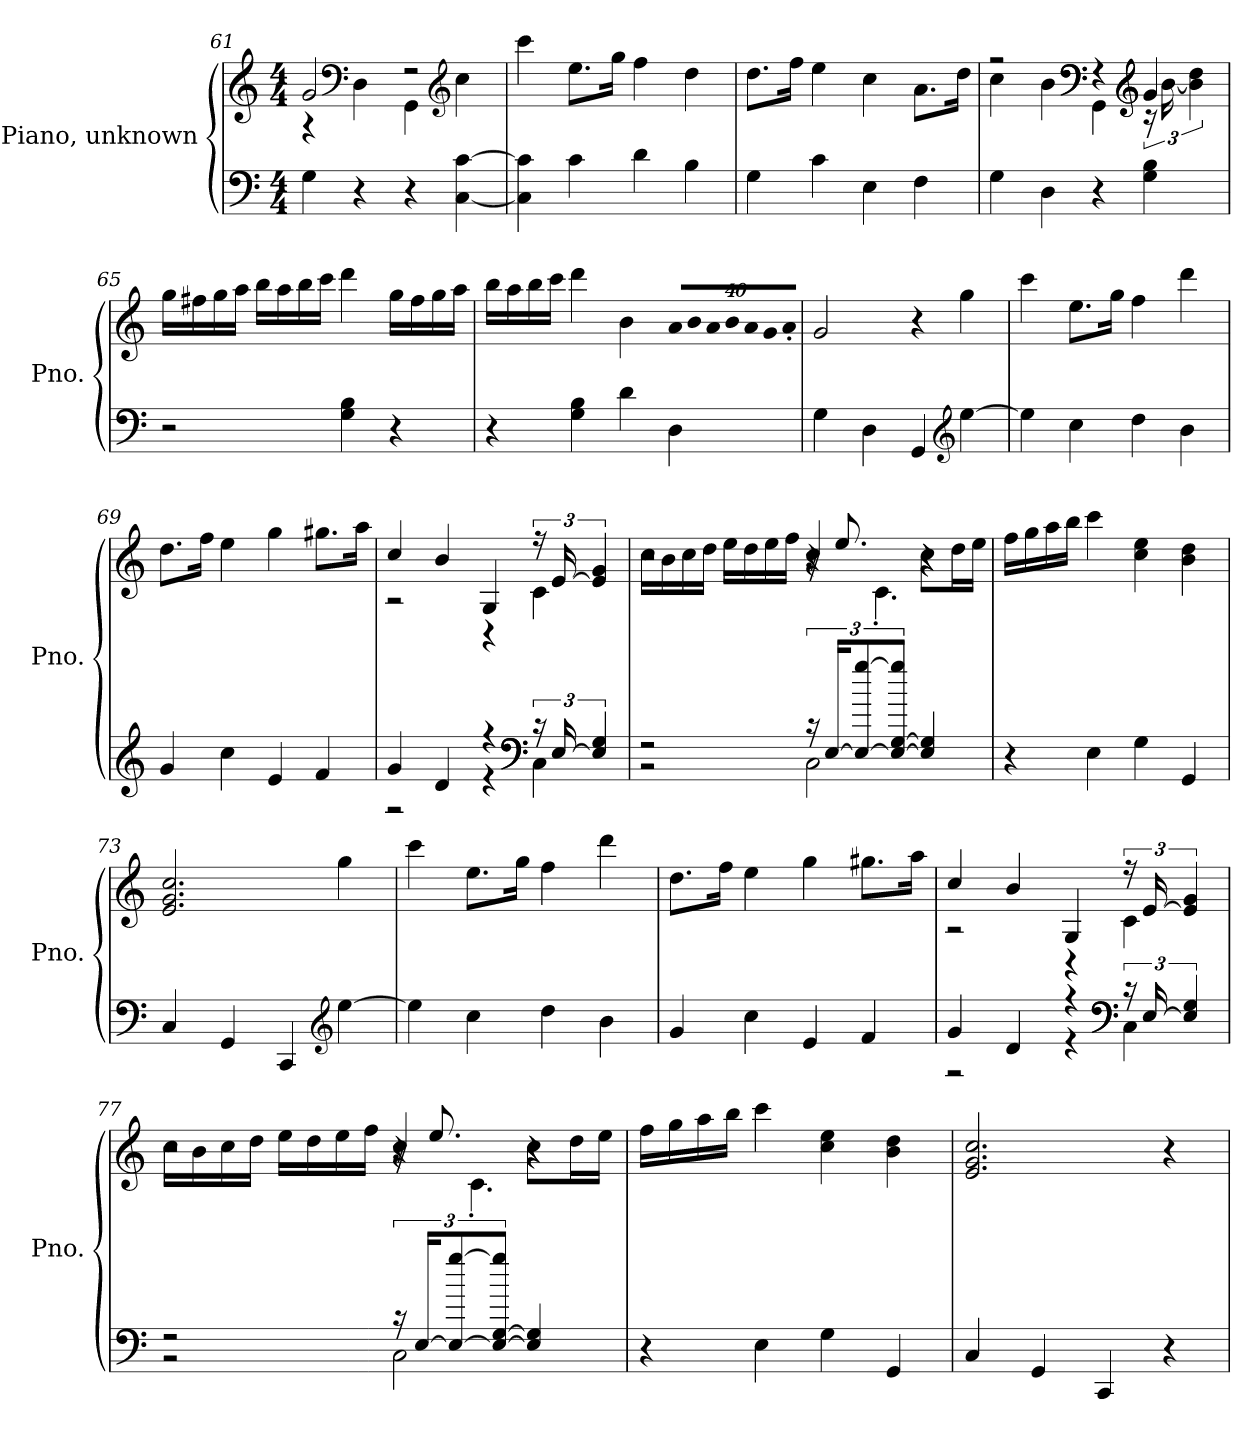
**kern	**kern
*part1	*part1
*staff2	*staff1
*I"Piano, unknown	*
*I'Pno.	*
!!LO:LB:g=z
*clefF4	*clefG2
*k[]	*k[]
*M4/4	*M4/4
=61	=61
*	*^
4G\	2g/	4r
*	*clefF4	*
4r	.	4D\
4r	2r	4GG\
*	*clefG2	*
[4C\ [4c\	.	4cc\
*	*v	*v
=62	=62
4C\] 4c\]	4ccc\
4c\	8.ee\L
.	16gg\Jk
4d\	4ff\
4B\	4dd\
=63	=63
4G\	8.dd\L
.	16ff\Jk
4c\	4ee\
4E\	4cc\
4F\	8.a\L
.	16dd\Jk
=64	=64
*	*^
4G\	2r	4cc\
4D\	.	4b\
*	*clefF4	*
4r	4r	4GG\
*	*clefG2	*
4G\ 4B\	4g/	24r
.	.	[24b\
.	.	6b\] 6dd\
*	*v	*v
!!LO:PB:g=z
=65	=65
2r	16gg\LL
.	16ff#X\
.	16gg\
.	16aa\JJ
.	16bb\LL
.	16aa\
.	16bb\
.	16ccc\JJ
4G\ 4B\	4ddd\
4r	16gg\LL
.	16ff#\
.	16gg\
.	16aa\JJ
=66	=66
4r	16bb\LL
.	16aa\
.	16bb\
.	16ccc\JJ
4G\ 4B\	4ddd\
4d\	4b\
*	*Xbrackettup
!	!LO:N:vis=32
4D\	640%23a/LLL
!	!LO:N:vis=32
.	640%23b/
!	!LO:N:vis=32
.	640%23a/
!	!LO:N:vis=32
.	640%23b/
!	!LO:N:vis=32
.	640%23a/
!	!LO:N:vis=32
.	640%23g/
!	!LO:N:vis=32
.	640%23a'/JJJ
640ryy	.
=67	=67
4G\	2g/
4D\	.
4GG/	4r
*clefG2	*
[4ee\	4gg\
=68	=68
4ee\]	4ccc\
4cc\	8.ee\L
.	16gg\Jk
4dd\	4ff\
4b\	4ddd\
!!LO:LB:g=z
=69	=69
4g/	8.dd\L
.	16ff\Jk
4cc\	4ee\
4e/	4gg\
4f/	8.gg#X\L
.	16aa\Jk
=70	=70
*^	*^
4g/	2r	4cc/	2r
4d/	.	4b/	.
4r	4r	4G/	4r
*clefF4	*	*	*
*	*	*brackettup	*
24r	4C\	24r	4c\
[24E/	.	[24e/	.
6E/] 6G/	.	6e/] 6g/	.
=71	=71	=71	=71
*	*	*^	*^
2r	2r	2r	16cc\LL	2r	2r
.	.	.	16b\	.	.
.	.	.	16cc\	.	.
.	.	.	16dd\JJ	.	.
.	.	.	16ee\LL	.	.
.	.	.	16dd\	.	.
.	.	.	16ee\	.	.
.	.	.	16ff\JJ	.	.
24r	2C\	16r	4r	4cc/	8r
[24E/KL	.	.	.	.	.
.	.	8.ee/	.	.	.
12E/_ [12gg/	.	.	.	.	.
.	.	.	.	.	4.c'\
12E/_ [12G/ 12gg/]J	.	.	.	.	.
4E/] 4G/]	.	4r	8cc\L	4r	.
.	.	.	16dd\L	.	.
.	.	.	16ee\JJ	.	.
*v	*v	*	*	*	*
*	*v	*v	*v	*v
=72	=72
4r	16ff\LL
.	16gg\
.	16aa\
.	16bb\JJ
4E\	4ccc\
4G\	4cc\ 4ee\
4GG/	4b\ 4dd\
!!LO:LB:g=z
=73	=73
4C/	2.e/ 2.g/ 2.cc/
4GG/	.
4CC/	.
*clefG2	*
[4ee\	4gg\
=74	=74
4ee\]	4ccc\
4cc\	8.ee\L
.	16gg\Jk
4dd\	4ff\
4b\	4ddd\
=75	=75
4g/	8.dd\L
.	16ff\Jk
4cc\	4ee\
4e/	4gg\
4f/	8.gg#X\L
.	16aa\Jk
=76	=76
*^	*^
4g/	2r	4cc/	2r
4d/	.	4b/	.
4r	4r	4G/	4r
*clefF4	*	*	*
24r	4C\	24r	4c\
[24E/	.	[24e/	.
6E/] 6G/	.	6e/] 6g/	.
!!LO:LB:g=z
=77	=77	=77	=77
*	*	*^	*^
2r	2r	2r	16cc\LL	2r	2r
.	.	.	16b\	.	.
.	.	.	16cc\	.	.
.	.	.	16dd\JJ	.	.
.	.	.	16ee\LL	.	.
.	.	.	16dd\	.	.
.	.	.	16ee\	.	.
.	.	.	16ff\JJ	.	.
24r	2C\	16r	4r	4cc/	8r
[24E/KL	.	.	.	.	.
.	.	8.ee/	.	.	.
12E/_ [12gg/	.	.	.	.	.
.	.	.	.	.	4.c'\
12E/_ [12G/ 12gg/]J	.	.	.	.	.
4E/] 4G/]	.	4r	8cc\L	4r	.
.	.	.	16dd\L	.	.
.	.	.	16ee\JJ	.	.
*v	*v	*	*	*	*
*	*v	*v	*v	*v
=78	=78
4r	16ff\LL
.	16gg\
.	16aa\
.	16bb\JJ
4E\	4ccc\
4G\	4cc\ 4ee\
4GG/	4b\ 4dd\
=79	=79
4C/	2.e/ 2.g/ 2.cc/
4GG/	.
4CC/	.
4r	4r
=	=
*-	*-
